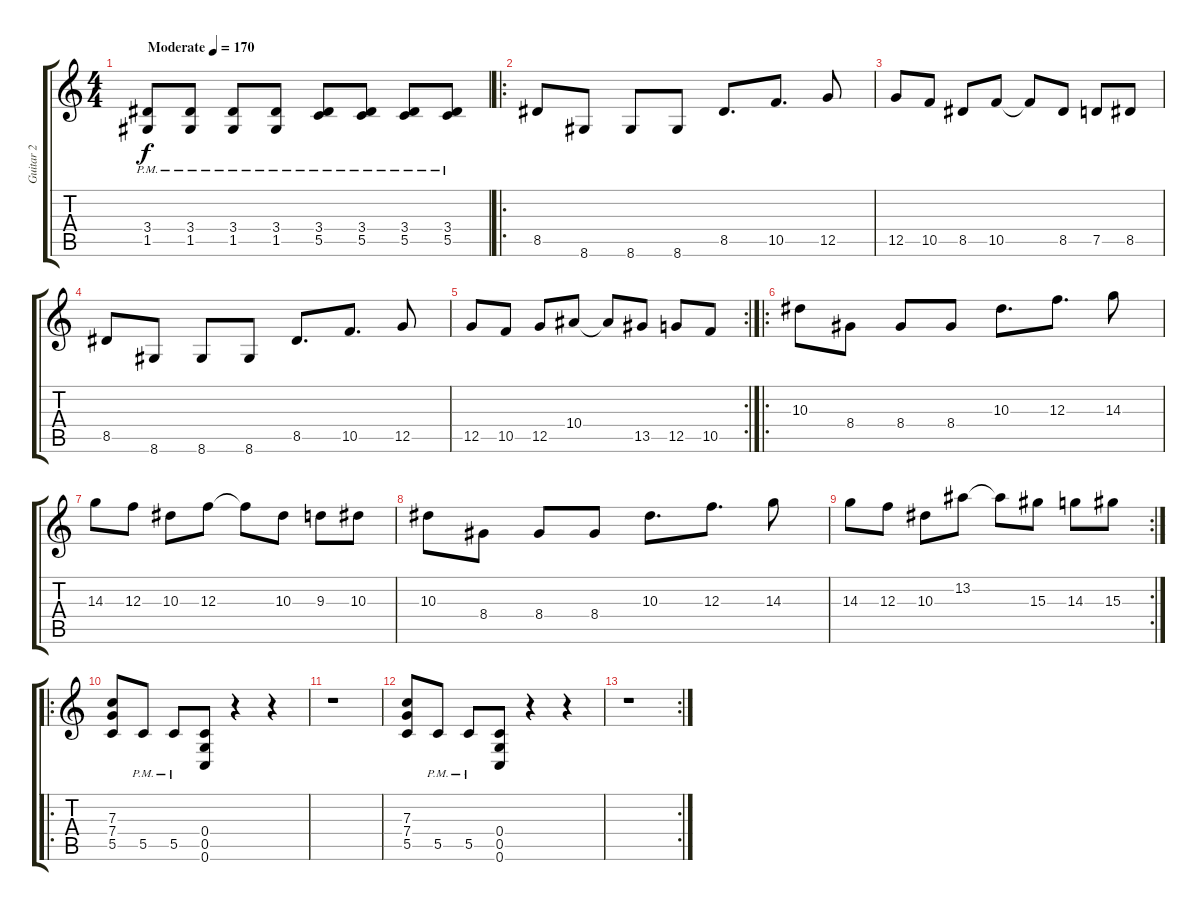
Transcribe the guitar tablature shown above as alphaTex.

\track ("Guitar 2" "Guitar 2") {instrument distortionguitar}
\staff {score tabs}
\tuning (D4 A3 F3 C3 G2 C2) {hide}
\ts (4 4)
\tempo (170 "Moderate")
\clef g2
\ks c
(3.4{pm} 1.5{pm}).8{dy f instrument distortionguitar} (3.4{pm} 1.5{pm}).8 (3.4{pm} 1.5{pm}).8 (3.4{pm} 1.5{pm}).8 (3.4{pm} 5.5{pm}).8 (3.4{pm} 5.5{pm}).8 (3.4{pm} 5.5{pm}).8 (3.4{pm} 5.5{pm}).8 |
\ro
8.5.8 8.6.8 8.6.8 8.6.8 8.5.8{d} 10.5.8{d} 12.5.8 |
12.5.8 10.5.8 8.5.8 10.5.8 10.5{t}.8 8.5.8 7.5.8 8.5.8 |
8.5.8 8.6.8 8.6.8 8.6.8 8.5.8{d} 10.5.8{d} 12.5.8 |
\rc 2
12.5.8 10.5.8 12.5.8 10.4.8 10.4{t}.8 13.5.8 12.5.8 10.5.8 |
\ro
10.3.8 8.4.8 8.4.8 8.4.8 10.3.8{d} 12.3.8{d} 14.3.8 |
14.3.8 12.3.8 10.3.8 12.3.8 12.3{t}.8 10.3.8 9.3.8 10.3.8 |
10.3.8 8.4.8 8.4.8 8.4.8 10.3.8{d} 12.3.8{d} 14.3.8 |
\rc 2
14.3.8 12.3.8 10.3.8 13.2.8 13.2{t}.8 15.3.8 14.3.8 15.3.8 |
\ro
(7.3 7.4 5.5).8 5.5{pm}.8 5.5{pm}.8 (0.4 0.5 0.6).8 r.4 r.4 |
r.1 |
(7.3 7.4 5.5).8 5.5{pm}.8 5.5{pm}.8 (0.4 0.5 0.6).8 r.4 r.4 |
\rc 2
r.1
